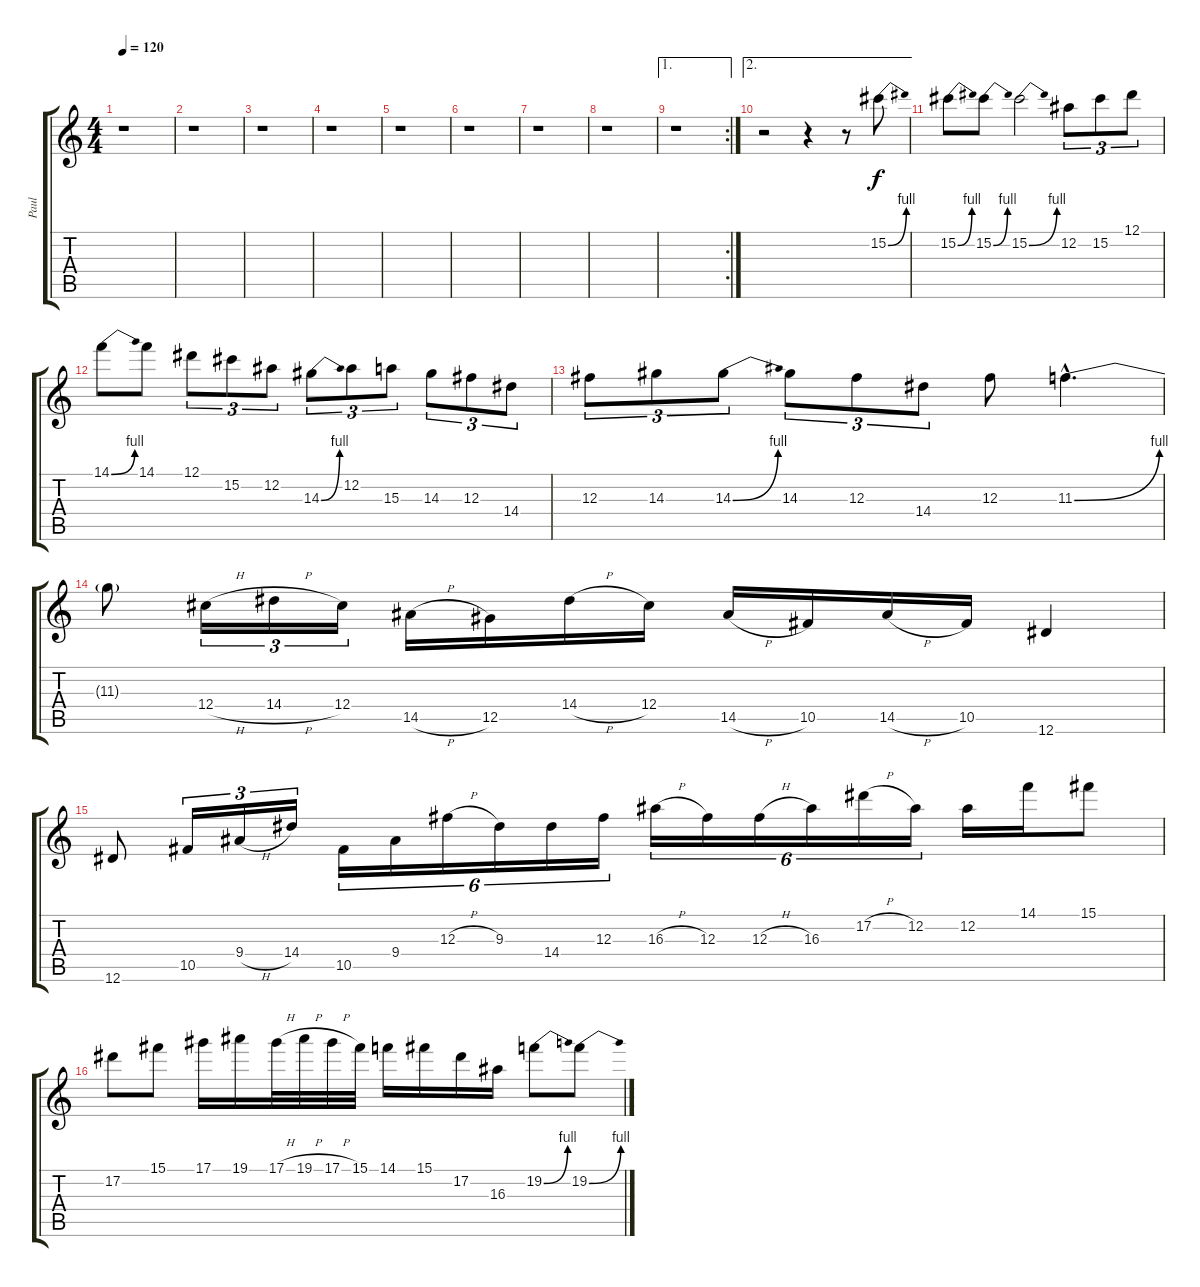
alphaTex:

\track ("Paul" "Paul") {instrument distortionguitar}
\staff {score tabs}
\tuning (Eb4 Bb3 Gb3 Db3 Ab2 Eb2) {hide}
\ts (4 4)
\tempo 120
\clef g2
\ks c
r.1{dy mp} |
r.1 |
r.1 |
r.1 |
r.1 |
r.1 |
r.1 |
r.1 |
\ae 1
\rc 2
r.1 |
\ae 2
r.2 r.4 r.8 15.2{be (bend 0 0 60 4)}.8{dy f} |
15.2{be (bend 0 0 60 4)}.8 15.2{be (bend 0 0 60 4)}.8 15.2{be (bend 0 0 60 4)}.2 12.2.8{tu (3 2)} 15.2.8{tu (3 2)} 12.1.8{tu (3 2)} |
14.1{be (bend 0 0 60 4)}.8 14.1.8 12.1.8{tu (3 2)} 15.2.8{tu (3 2)} 12.2.8{tu (3 2)} 14.3{be (bend 0 0 60 4)}.8{tu (3 2)} 12.2.8{tu (3 2)} 15.3.8{tu (3 2)} 14.3.8{tu (3 2)} 12.3.8{tu (3 2)} 14.4.8{tu (3 2)} |
12.3.8{tu (3 2)} 14.3.8{tu (3 2)} 14.3{be (bend 0 0 60 4)}.8{tu (3 2)} 14.3.8{tu (3 2)} 12.3.8{tu (3 2)} 14.4.8{tu (3 2)} 12.3.8 11.3{be (bend 0 0 60 4) hac}.4{d} |
11.3{t}.8 12.4{h}.16{tu (3 2)} 14.4{h}.16{tu (3 2)} 12.4.16{tu (3 2)} 14.5{h}.16 12.5.16 14.4{h}.16 12.4.16 14.5{h}.16 10.5.16 14.5{h}.16 10.5.16 12.6.4 |
12.6.8 10.5.16{tu (3 2)} 9.4{h}.16{tu (3 2)} 14.4.16{tu (3 2)} 10.5.16{tu (6 4)} 9.4.16{tu (6 4)} 12.3{h}.16{tu (6 4)} 9.3.16{tu (6 4)} 14.4.16{tu (6 4)} 12.3.16{tu (6 4)} 16.3{h}.16{tu (6 4)} 12.3.16{tu (6 4)} 12.3{h}.16{tu (6 4)} 16.3.16{tu (6 4)} 17.2{h}.16{tu (6 4)} 12.2.16{tu (6 4)} 12.2.16 14.1.16 15.1.8 |
17.2.8 15.1.8 17.1.16 19.1.16 17.1{h}.32 19.1{h}.32 17.1{h}.32 15.1.32 14.1.16 15.1.16 17.2.16 16.3.16 19.2{be (bend 0 0 60 4)}.8 19.2{be (bend 0 0 60 4)}.8
